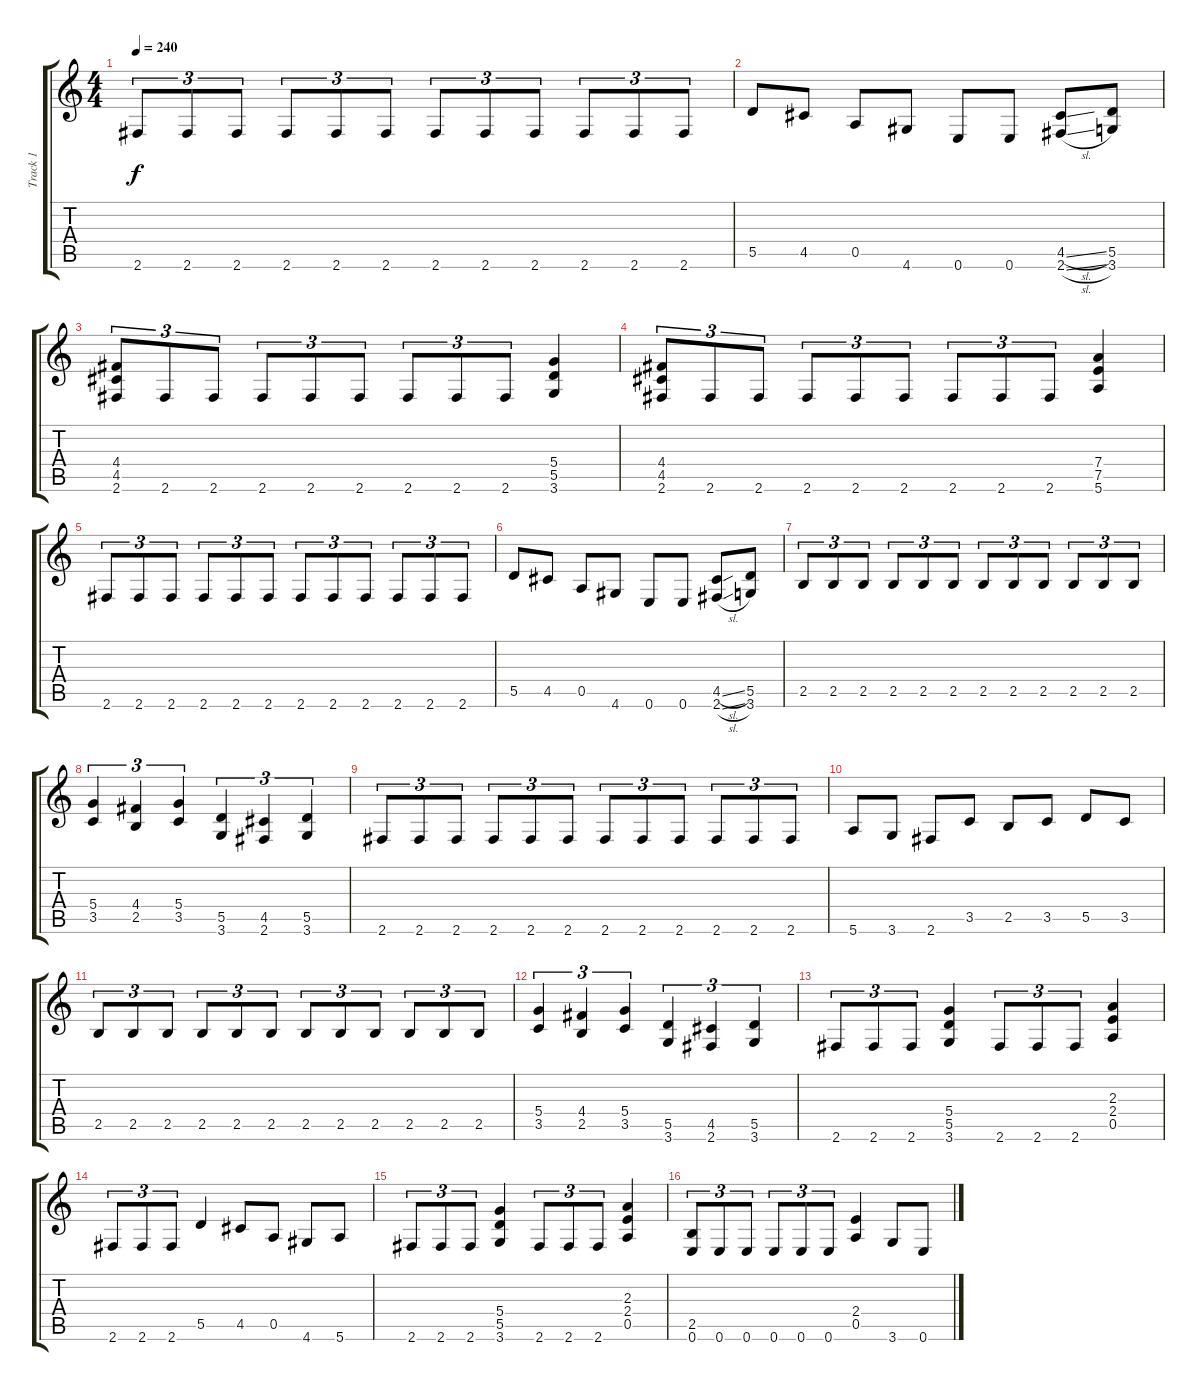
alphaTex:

\track ("Track 1" "Track 1") {instrument distortionguitar}
\staff {score tabs}
\tuning (E4 B3 G3 D3 A2 E2) {hide}
\ts (4 4)
\tempo 240
\clef g2
\ks c
2.6.8{tu (3 2) dy f} 2.6.8{tu (3 2)} 2.6.8{tu (3 2)} 2.6.8{tu (3 2)} 2.6.8{tu (3 2)} 2.6.8{tu (3 2)} 2.6.8{tu (3 2)} 2.6.8{tu (3 2)} 2.6.8{tu (3 2)} 2.6.8{tu (3 2)} 2.6.8{tu (3 2)} 2.6.8{tu (3 2)} |
5.5.8 4.5.8 0.5.8 4.6.8 0.6.8 0.6.8 (4.5{sl} 2.6{sl}).8 (5.5 3.6).8 |
(4.4 4.5 2.6).8{tu (3 2)} 2.6.8{tu (3 2)} 2.6.8{tu (3 2)} 2.6.8{tu (3 2)} 2.6.8{tu (3 2)} 2.6.8{tu (3 2)} 2.6.8{tu (3 2)} 2.6.8{tu (3 2)} 2.6.8{tu (3 2)} (5.4 5.5 3.6).4 |
(4.4 4.5 2.6).8{tu (3 2)} 2.6.8{tu (3 2)} 2.6.8{tu (3 2)} 2.6.8{tu (3 2)} 2.6.8{tu (3 2)} 2.6.8{tu (3 2)} 2.6.8{tu (3 2)} 2.6.8{tu (3 2)} 2.6.8{tu (3 2)} (7.4 7.5 5.6).4 |
2.6.8{tu (3 2)} 2.6.8{tu (3 2)} 2.6.8{tu (3 2)} 2.6.8{tu (3 2)} 2.6.8{tu (3 2)} 2.6.8{tu (3 2)} 2.6.8{tu (3 2)} 2.6.8{tu (3 2)} 2.6.8{tu (3 2)} 2.6.8{tu (3 2)} 2.6.8{tu (3 2)} 2.6.8{tu (3 2)} |
5.5.8 4.5.8 0.5.8 4.6.8 0.6.8 0.6.8 (4.5{sl} 2.6{sl}).8 (5.5 3.6).8 |
2.5.8{tu (3 2)} 2.5.8{tu (3 2)} 2.5.8{tu (3 2)} 2.5.8{tu (3 2)} 2.5.8{tu (3 2)} 2.5.8{tu (3 2)} 2.5.8{tu (3 2)} 2.5.8{tu (3 2)} 2.5.8{tu (3 2)} 2.5.8{tu (3 2)} 2.5.8{tu (3 2)} 2.5.8{tu (3 2)} |
(5.4 3.5).4{tu (3 2)} (4.4 2.5).4{tu (3 2)} (5.4 3.5).4{tu (3 2)} (5.5 3.6).4{tu (3 2)} (4.5 2.6).4{tu (3 2)} (5.5 3.6).4{tu (3 2)} |
2.6.8{tu (3 2)} 2.6.8{tu (3 2)} 2.6.8{tu (3 2)} 2.6.8{tu (3 2)} 2.6.8{tu (3 2)} 2.6.8{tu (3 2)} 2.6.8{tu (3 2)} 2.6.8{tu (3 2)} 2.6.8{tu (3 2)} 2.6.8{tu (3 2)} 2.6.8{tu (3 2)} 2.6.8{tu (3 2)} |
5.6.8 3.6.8 2.6.8 3.5.8 2.5.8 3.5.8 5.5.8 3.5.8 |
2.5.8{tu (3 2)} 2.5.8{tu (3 2)} 2.5.8{tu (3 2)} 2.5.8{tu (3 2)} 2.5.8{tu (3 2)} 2.5.8{tu (3 2)} 2.5.8{tu (3 2)} 2.5.8{tu (3 2)} 2.5.8{tu (3 2)} 2.5.8{tu (3 2)} 2.5.8{tu (3 2)} 2.5.8{tu (3 2)} |
(5.4 3.5).4{tu (3 2)} (4.4 2.5).4{tu (3 2)} (5.4 3.5).4{tu (3 2)} (5.5 3.6).4{tu (3 2)} (4.5 2.6).4{tu (3 2)} (5.5 3.6).4{tu (3 2)} |
2.6.8{tu (3 2)} 2.6.8{tu (3 2)} 2.6.8{tu (3 2)} (5.4 5.5 3.6).4 2.6.8{tu (3 2)} 2.6.8{tu (3 2)} 2.6.8{tu (3 2)} (2.3 2.4 0.5).4 |
2.6.8{tu (3 2)} 2.6.8{tu (3 2)} 2.6.8{tu (3 2)} 5.5.4 4.5.8 0.5.8 4.6.8 5.6.8 |
2.6.8{tu (3 2)} 2.6.8{tu (3 2)} 2.6.8{tu (3 2)} (5.4 5.5 3.6).4 2.6.8{tu (3 2)} 2.6.8{tu (3 2)} 2.6.8{tu (3 2)} (2.3 2.4 0.5).4 |
(2.5 0.6).8{tu (3 2)} 0.6.8{tu (3 2)} 0.6.8{tu (3 2)} 0.6.8{tu (3 2)} 0.6.8{tu (3 2)} 0.6.8{tu (3 2)} (2.4 0.5).4 3.6.8 0.6.8
